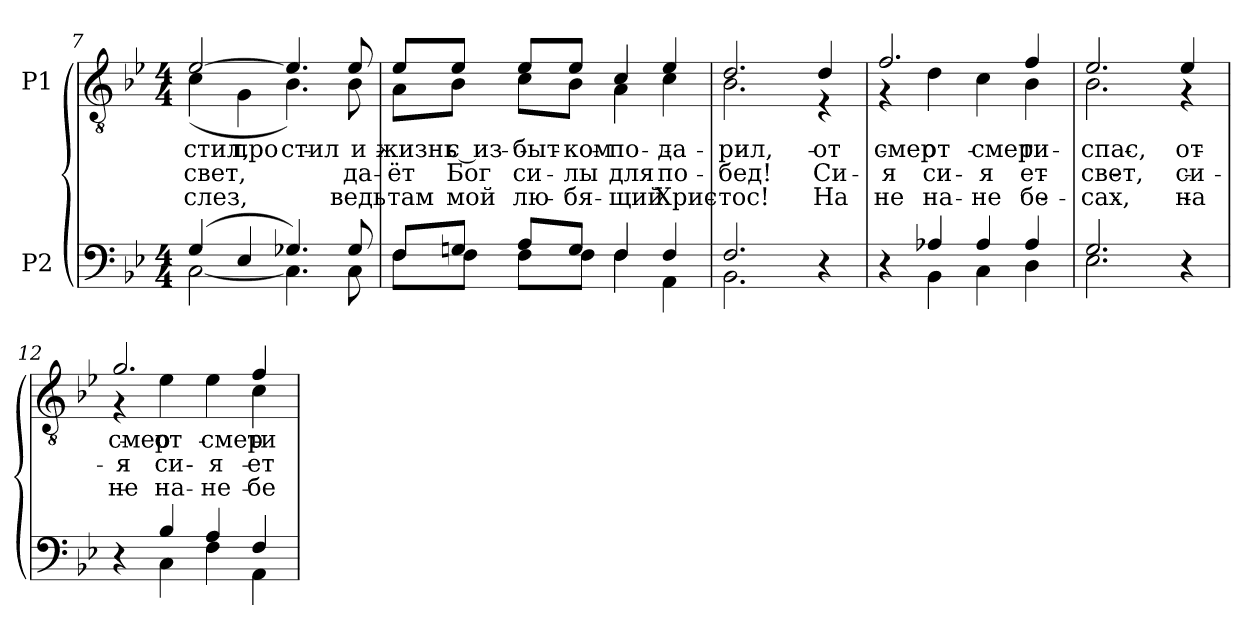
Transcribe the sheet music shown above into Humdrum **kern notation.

**kern	**kern	**text	**text	**text
*part2	*part1	*part1	*part1	*part1
*staff2	*staff1	*staff1	*staff1	*staff1
*I"P2	*I"P1	*	*	*
*clefF4	*clefGv2	*	*	*
*	*ITrd7c12	*	*	*
*k[b-e-]	*k[b-e-]	*	*	*
*B-:	*B-:	*	*	*
*M4/4	*M4/4	*	*	*
=7	=7	=7	=7	=7
*^	*	*	*	*
!	!	!	!LO:LY:b:color=#000000	!LO:LY:b:color=#000000	!LO:LY:b:color=#000000
*	*	*^	*	*	*
(4Gi/	[<2Ci\	[>2E-i/	(4Ci\	-стил,	свет,	слез,
!	!	!	!	!LO:LY:b:color=#000000	!	!
4E-i/	.	.	4GGi\	про-	.	.
!	!	!	!	!LO:LY:b:color=#000000	!	!
4.G-Xi/)	4.Ci\]	4.E-i/]	4.BB-i\)	-стил	.	.
!	!	!	!	!LO:LY:b:color=#000000	!LO:LY:b:color=#000000	!LO:LY:b:color=#000000
8G-i/	8Ci\	8E-i/	8BB-i\	и	да-	ведь
!!LO:LB:g=z	!!
=8	=8	=8	=8	=8	=8	=8
!	!	!	!	!LO:LY:b:color=#000000	!LO:LY:b:color=#000000	!LO:LY:b:color=#000000
8Fi/L	8Fi\L	8E-i/L	8AAi\L	жизнь	-ёт	там
!	!	!	!	!LO:LY:b:color=#000000	!LO:LY:b:color=#000000	!LO:LY:b:color=#000000
8Gni/J	8Fi\J	8E-i/J	8BB-i\J	с из-	Бог	мой
!	!	!	!	!LO:LY:b:color=#000000	!LO:LY:b:color=#000000	!LO:LY:b:color=#000000
8Ai/L	8Fi\L	8E-i/L	8Ci\L	-быт-	си-	лю-
!	!	!	!	!LO:LY:b:color=#000000	!LO:LY:b:color=#000000	!LO:LY:b:color=#000000
8Gi/J	8Fi\J	8E-i/J	8BB-i\J	-ком	-лы	-бя-
!	!	!	!	!LO:LY:b:color=#000000	!LO:LY:b:color=#000000	!LO:LY:b:color=#000000
4Fi/	4Fi\	4Ci/	4AAi\	по-	для	-щий
!	!	!	!	!LO:LY:b:color=#000000	!LO:LY:b:color=#000000	!LO:LY:b:color=#000000
4Fi/	4AAi\	4E-i/	4Ci\	-да-	по-	Хрис-
=9	=9	=9	=9	=9	=9	=9
!	!	!	!	!LO:LY:b:color=#000000	!LO:LY:b:color=#000000	!LO:LY:b:color=#000000
2.Fi/	2.BB-i\	2.Di/	2.BB-i\	-рил,	-бед!	-тос!
!	!	!	!	!LO:LY:b:color=#000000	!LO:LY:b:color=#000000	!LO:LY:b:color=#000000
4r	4ryy	4Di/	4r	от	Си-	На
=10	=10	=10	=10	=10	=10	=10
!	!	!	!	!LO:LY:b:color=#000000	!LO:LY:b:color=#000000	!LO:LY:b:color=#000000
4r	4ryy	2.Fi/	4r	смер--	-я-	не--
!	!	!	!	!LO:LY:b:color=#000000	!LO:LY:b:color=#000000	!LO:LY:b:color=#000000
4A-Xi/	4BB-i\	.	4Di\	-от	-си-	-на
!	!	!	!	!LO:LY:b:color=#000000	!LO:LY:b:color=#000000	!LO:LY:b:color=#000000
4A-i/	4Ci\	.	4Ci\	смер-	-я-	не-
!	!	!	!	!LO:LY:b:color=#000000	!LO:LY:b:color=#000000	!LO:LY:b:color=#000000
4A-i/	4Di\	4Fi/	4BB-i\	-ти	-ет	-бе-
=11	=11	=11	=11	=11	=11	=11
!	!	!	!	!LO:LY:b:color=#000000	!LO:LY:b:color=#000000	!LO:LY:b:color=#000000
2.Gi/	2.E-i\	2.E-i/	2.BB-i\	спас,	свет,	-сах,
!	!	!	!	!LO:LY:b:color=#000000	!LO:LY:b:color=#000000	!LO:LY:b:color=#000000
4r	4ryy	4E-i/	4r	от	си-	на
=12	=12	=12	=12	=12	=12	=12
!	!	!	!	!LO:LY:b:color=#000000	!LO:LY:b:color=#000000	!LO:LY:b:color=#000000
4r	4ryy	2.Gi/	4r	смер--	-я--	не--
!	!	!	!	!LO:LY:b:color=#000000	!LO:LY:b:color=#000000	!LO:LY:b:color=#000000
4B-i/	4Ci\	.	4E-i\	-от	-си-	-на
!	!	!	!	!LO:LY:b:color=#000000	!LO:LY:b:color=#000000	!LO:LY:b:color=#000000
4Ai/	4Fi\	.	4E-i\	смер-	-я-	не-
!	!	!	!	!LO:LY:b:color=#000000	!LO:LY:b:color=#000000	!LO:LY:b:color=#000000
4Fi/	4AAi\	4Fi/	4Ci\	-ти	-ет	-бе-
*v	*v	*	*	*	*	*
*	*v	*v	*	*	*
=	=	=	=	=
*-	*-	*-	*-	*-
